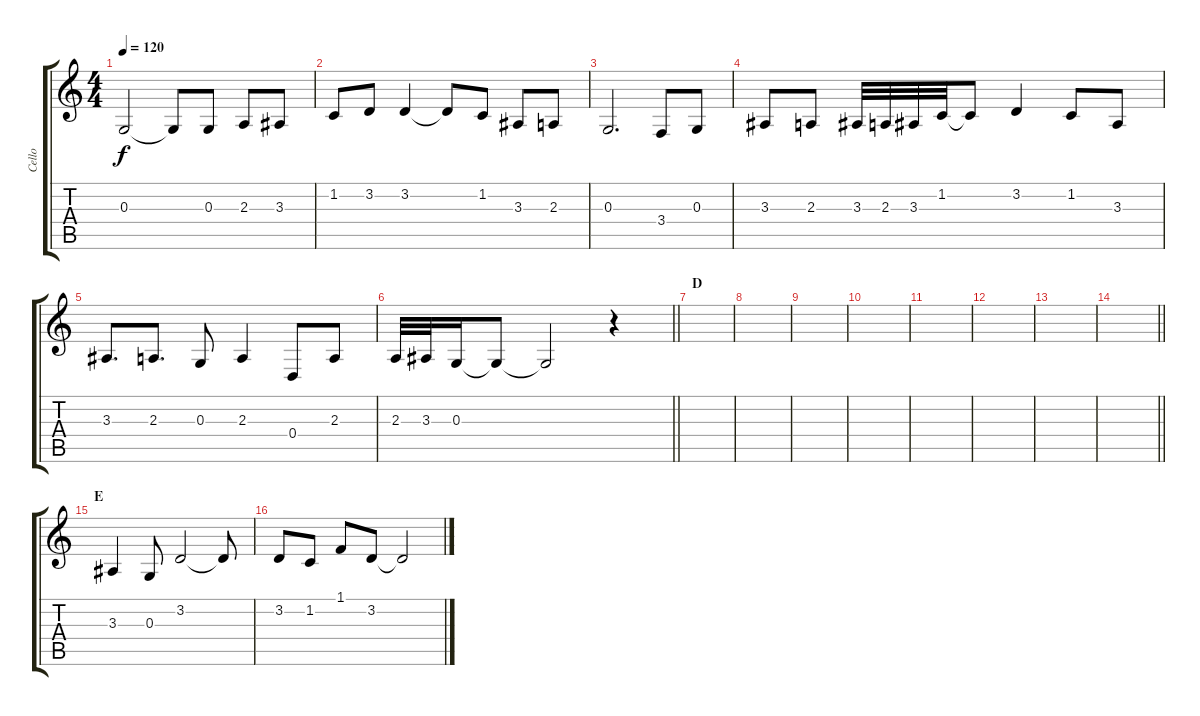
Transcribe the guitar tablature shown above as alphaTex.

\track ("Cello" "Cello") {instrument stringensemble1}
\staff {score tabs}
\tuning (E4 B3 G3 D3 A2 E2) {hide}
\ts (4 4)
\tempo 120
\clef g2
\ks c
0.3.2{dy f} 0.3{t}.8 0.3.8 2.3.8 3.3.8 |
1.2.8 3.2.8 3.2.4 3.2{t}.8 1.2.8 3.3.8 2.3.8 |
0.3.2{d} 3.4.8 0.3.8 |
3.3.8 2.3.8 3.3.32 2.3.32 3.3.32 1.2.32 1.2{t}.8 3.2.4 1.2.8 3.3.8 |
3.3.8{d} 2.3.8{d} 0.3.8 2.3.4 0.4.8 2.3.8 |
\barLineRight lightlight
2.3.32 3.3.32 0.3.16 0.3{t}.8 0.3{t}.2 r.4 |
\section ("" "D")
|
|
|
|
|
|
|
\barLineRight lightlight
|
\section ("" "E")
3.3.4{volume 14 instrument cello} 0.3.8 3.2.2 3.2{t}.8 |
3.2.8 1.2.8 1.1.8 3.2.8 3.2{t}.2
